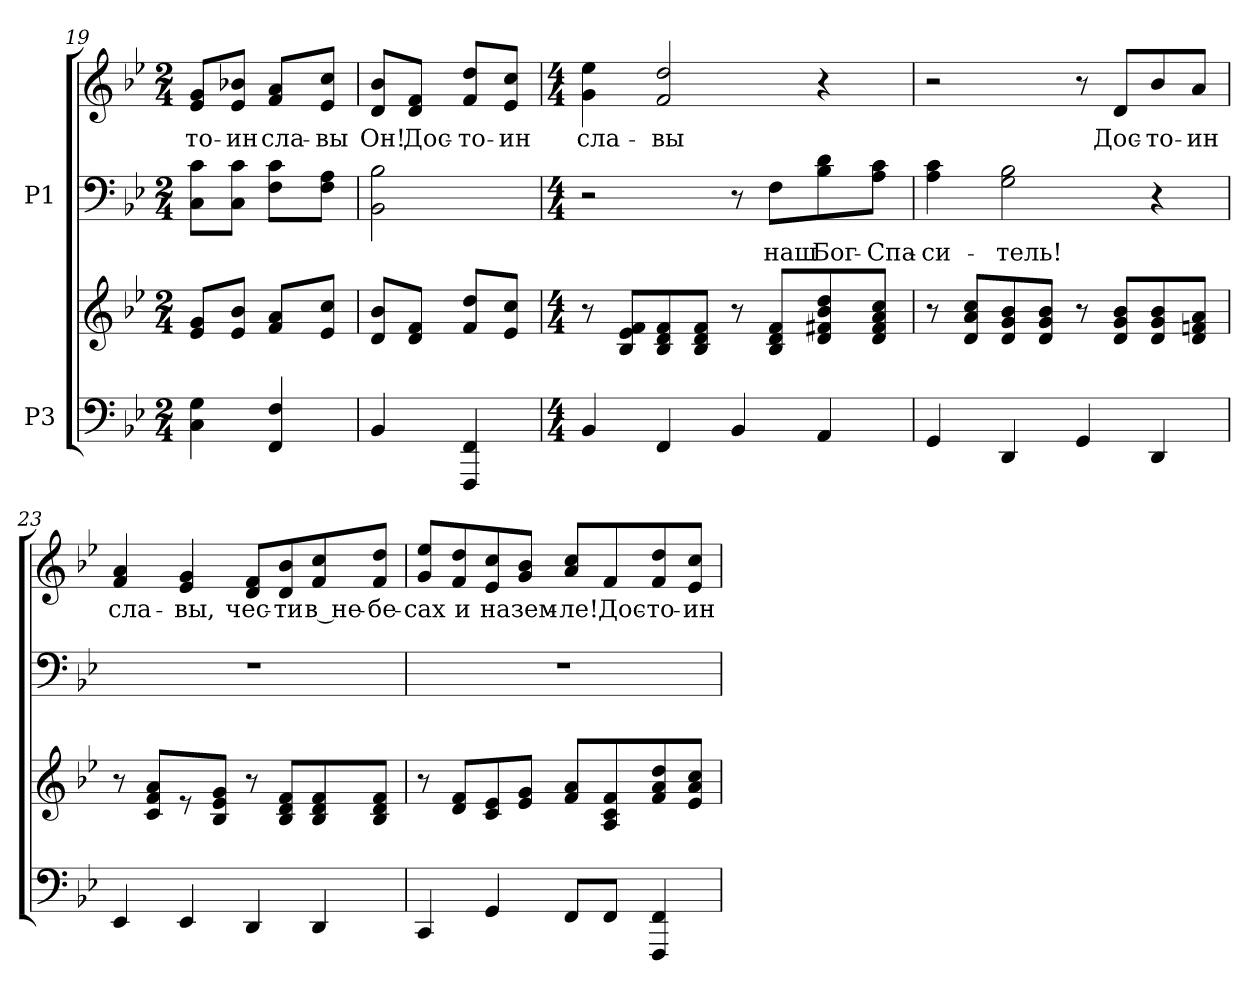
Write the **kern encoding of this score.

**kern	**kern	**kern	**text	**kern	**text
*part2	*part2	*part1	*part1	*part1	*part1
*staff4	*staff3	*staff2	*staff2	*staff1	*staff1
*I"P3	*	*I"P1	*	*	*
*clefF4	*clefG2	*clefF4	*	*clefG2	*
*k[b-e-]	*k[b-e-]	*k[b-e-]	*	*k[b-e-]	*
*B-:	*B-:	*B-:	*	*B-:	*
*M2/4	*M2/4	*M2/4	*	*M2/4	*
=19	=19	=19	=19	=19	=19
!	!	!	!	!	!LO:LY:b:color=#000000
4Ci\ 4Gi	8e-i/ 8giL	8Ci\ 8ciL	.	8e-i/ 8giL	-то-
!	!	!	!	!	!LO:LY:b:color=#000000
.	8e-i/ 8b-iJ	8Ci\ 8ciJ	.	8e-i/ 8b-XiJ	-ин
!	!	!	!	!	!LO:LY:b:color=#000000
4FFi/ 4Fi	8fi/ 8aiL	8Fi\ 8ciL	.	8fi/ 8aiL	сла-
!	!	!	!	!	!LO:LY:b:color=#000000
.	8e-i/ 8cciJ	8Fi\ 8AiJ	.	8e-i/ 8cciJ	-вы
=20	=20	=20	=20	=20	=20
!	!	!	!	!	!LO:LY:b:color=#000000
4BB-i/	8di/ 8b-iL	2BB-i\ 2B-i	.	8di/ 8b-iL	Он!
!	!	!	!	!	!LO:LY:b:color=#000000
.	8di/ 8fiJ	.	.	8di/ 8fiJ	Дос-
!	!	!	!	!	!LO:LY:b:color=#000000
4FFFi/ 4FFi	8fi/ 8ddiL	.	.	8fi/ 8ddiL	-то-
!	!	!	!	!	!LO:LY:b:color=#000000
.	8e-i/ 8cciJ	.	.	8e-i/ 8cciJ	-ин
=21	=21	=21	=21	=21	=21
*M4/4	*M4/4	*M4/4	*	*M4/4	*
!	!	!	!	!	!LO:LY:b:color=#000000
4BB-i/	8r	2r	.	4gi\ 4ee-i	сла-
.	8B-i/ 8e-i 8fiL	.	.	.	.
!	!	!	!	!	!LO:LY:b:color=#000000
4FFi/	8B-i/ 8di 8fi	.	.	2fi/ 2ddi	-вы
.	8B-i/ 8di 8fiJ	.	.	.	.
4BB-i/	8r	8r	.	.	.
!	!	!	!LO:LY:a:color=#000000	!	!
.	8B-i/ 8di 8fiL	8Fi\L	наш	.	.
!	!	!	!LO:LY:a:color=#000000	!	!
4AAi/	8di/ 8f#Xi 8b-i 8ddi	8B-i\ 8di	Бог-	4r	.
!	!	!	!LO:LY:a:color=#000000	!	!
.	8di/ 8f#i 8ai 8cciJ	8Ai\ 8ciJ	-Спа-	.	.
!!LO:LB:g=z
=22	=22	=22	=22	=22	=22
!	!	!	!LO:LY:a:color=#000000	!	!
4GGi/	8r	4Ai\ 4ci	-си-	2r	.
.	8di/ 8ai 8cciL	.	.	.	.
!	!	!	!LO:LY:a:color=#000000	!	!
4DDi/	8di/ 8gi 8b-i	2Gi\ 2B-i	-тель!	.	.
.	8di/ 8gi 8b-iJ	.	.	.	.
4GGi/	8r	.	.	8r	.
!	!	!	!	!	!LO:LY:b:color=#000000
.	8di/ 8gi 8b-iL	.	.	8di/L	Дос-
!	!	!	!	!	!LO:LY:b:color=#000000
4DDi/	8di/ 8gi 8b-i	4r	.	8b-i/	-то-
!	!	!	!	!	!LO:LY:b:color=#000000
.	8di/ 8fni 8aiJ	.	.	8ai/J	-ин
=23	=23	=23	=23	=23	=23
!	!	!	!	!	!LO:LY:b:color=#000000
4EE-i/	8r	1r	.	4fi/ 4ai	сла-
.	8ci/ 8fi 8aiL	.	.	.	.
!	!	!	!	!	!LO:LY:b:color=#000000
4EE-i/	8r	.	.	4e-i/ 4gi	-вы,
.	8B-i/ 8e-i 8giJ	.	.	.	.
!	!	!	!	!	!LO:LY:b:color=#000000
4DDi/	8r	.	.	8di/ 8fiL	чес-
!	!	!	!	!	!LO:LY:b:color=#000000
.	8B-i/ 8di 8fiL	.	.	8di/ 8b-i	-ти
!	!	!	!	!	!LO:LY:b:color=#000000
4DDi/	8B-i/ 8di 8fi	.	.	8fi/ 8cci	в не-
!	!	!	!	!	!LO:LY:b:color=#000000
.	8B-i/ 8di 8fiJ	.	.	8fi/ 8ddiJ	-бе-
=24	=24	=24	=24	=24	=24
!	!	!	!	!	!LO:LY:b:color=#000000
4CCi/	8r	1r	.	8gi/ 8ee-iL	-сах
!	!	!	!	!	!LO:LY:b:color=#000000
.	8di/ 8fiL	.	.	8fi/ 8ddi	и
!	!	!	!	!	!LO:LY:b:color=#000000
4GGi/	8ci/ 8e-i	.	.	8e-i/ 8cci	на
!	!	!	!	!	!LO:LY:b:color=#000000
.	8e-i/ 8giJ	.	.	8gi/ 8b-iJ	зем-
!	!	!	!	!	!LO:LY:b:color=#000000
8FFi/L	8fi/ 8aiL	.	.	8ai/ 8cciL	-ле!
!	!	!	!	!	!LO:LY:b:color=#000000
8FFi/J	8Ai/ 8ci 8fi	.	.	8fi/	Дос-
!	!	!	!	!	!LO:LY:b:color=#000000
4FFFi/ 4FFi	8fi/ 8ai 8ddi	.	.	8fi/ 8ddi	-то-
!	!	!	!	!	!LO:LY:b:color=#000000
.	8e-i/ 8ai 8cciJ	.	.	8e-i/ 8cciJ	-ин
=	=	=	=	=	=
*-	*-	*-	*-	*-	*-
